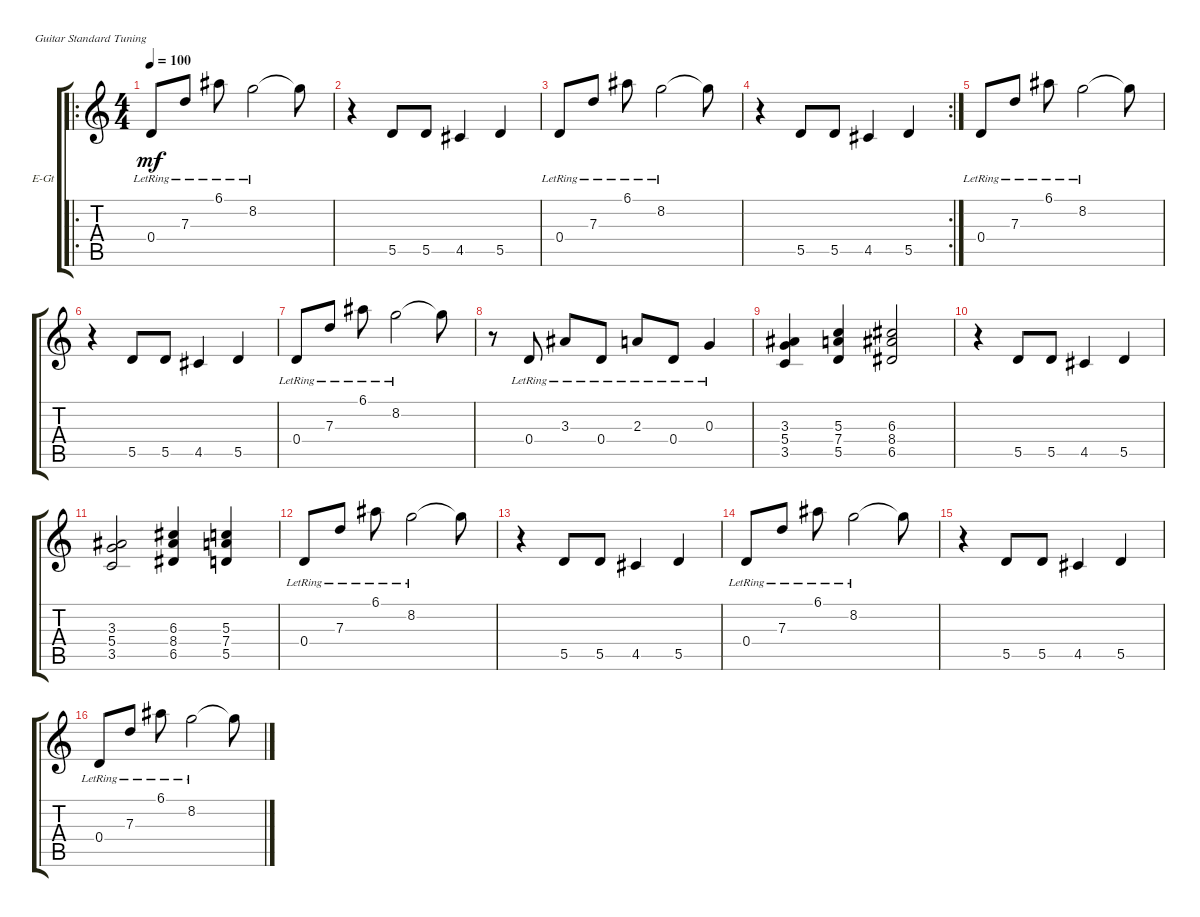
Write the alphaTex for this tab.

\defaultSystemsLayout 4
\bracketExtendMode groupsimilarinstruments
\firstSystemTrackNameOrientation horizontal
\otherSystemsTrackNameOrientation horizontal
\track ("Marc Ribot" "E-Gt") {instrument electricguitarclean}
\staff {score tabs}
\tuning (E4 B3 G3 D3 A2 E2)
\ro
\ts (4 4)
\tempo 100
\clef g2
\ks c
0.4{lr}.8{dy mf instrument electricguitarclean} 7.3{lr}.8 6.1{lr}.8 8.2{lr}.2 8.2{t}.8 |
r.4 5.5.8 5.5.8 4.5.4 5.5.4 |
0.4{lr}.8 7.3{lr}.8 6.1{lr}.8 8.2{lr}.2 8.2{t}.8 |
\rc 2
r.4 5.5.8 5.5.8 4.5.4 5.5.4 |
0.4{lr}.8 7.3{lr}.8 6.1{lr}.8 8.2{lr}.2 8.2{t}.8 |
r.4 5.5.8 5.5.8 4.5.4 5.5.4 |
0.4{lr}.8 7.3{lr}.8 6.1{lr}.8 8.2{lr}.2 8.2{t}.8 |
r.8 0.4{lr}.8 3.3{lr}.8 0.4{lr}.8 2.3{lr}.8 0.4{lr}.8 0.3{lr}.4 |
(3.5 5.4 3.3).4 (5.5 5.3 7.4).4 (6.5 6.3 8.4).2 |
r.4 5.5.8 5.5.8 4.5.4 5.5.4 |
(3.5 5.4 3.3).2 (6.3 8.4 6.5).4 (5.5 7.4 5.3).4 |
0.4{lr}.8 7.3{lr}.8 6.1{lr}.8 8.2{lr}.2 8.2{t}.8 |
r.4 5.5.8 5.5.8 4.5.4 5.5.4 |
0.4{lr}.8 7.3{lr}.8 6.1{lr}.8 8.2{lr}.2 8.2{t}.8 |
r.4 5.5.8 5.5.8 4.5.4 5.5.4 |
0.4{lr}.8 7.3{lr}.8 6.1{lr}.8 8.2{lr}.2 8.2{t}.8
